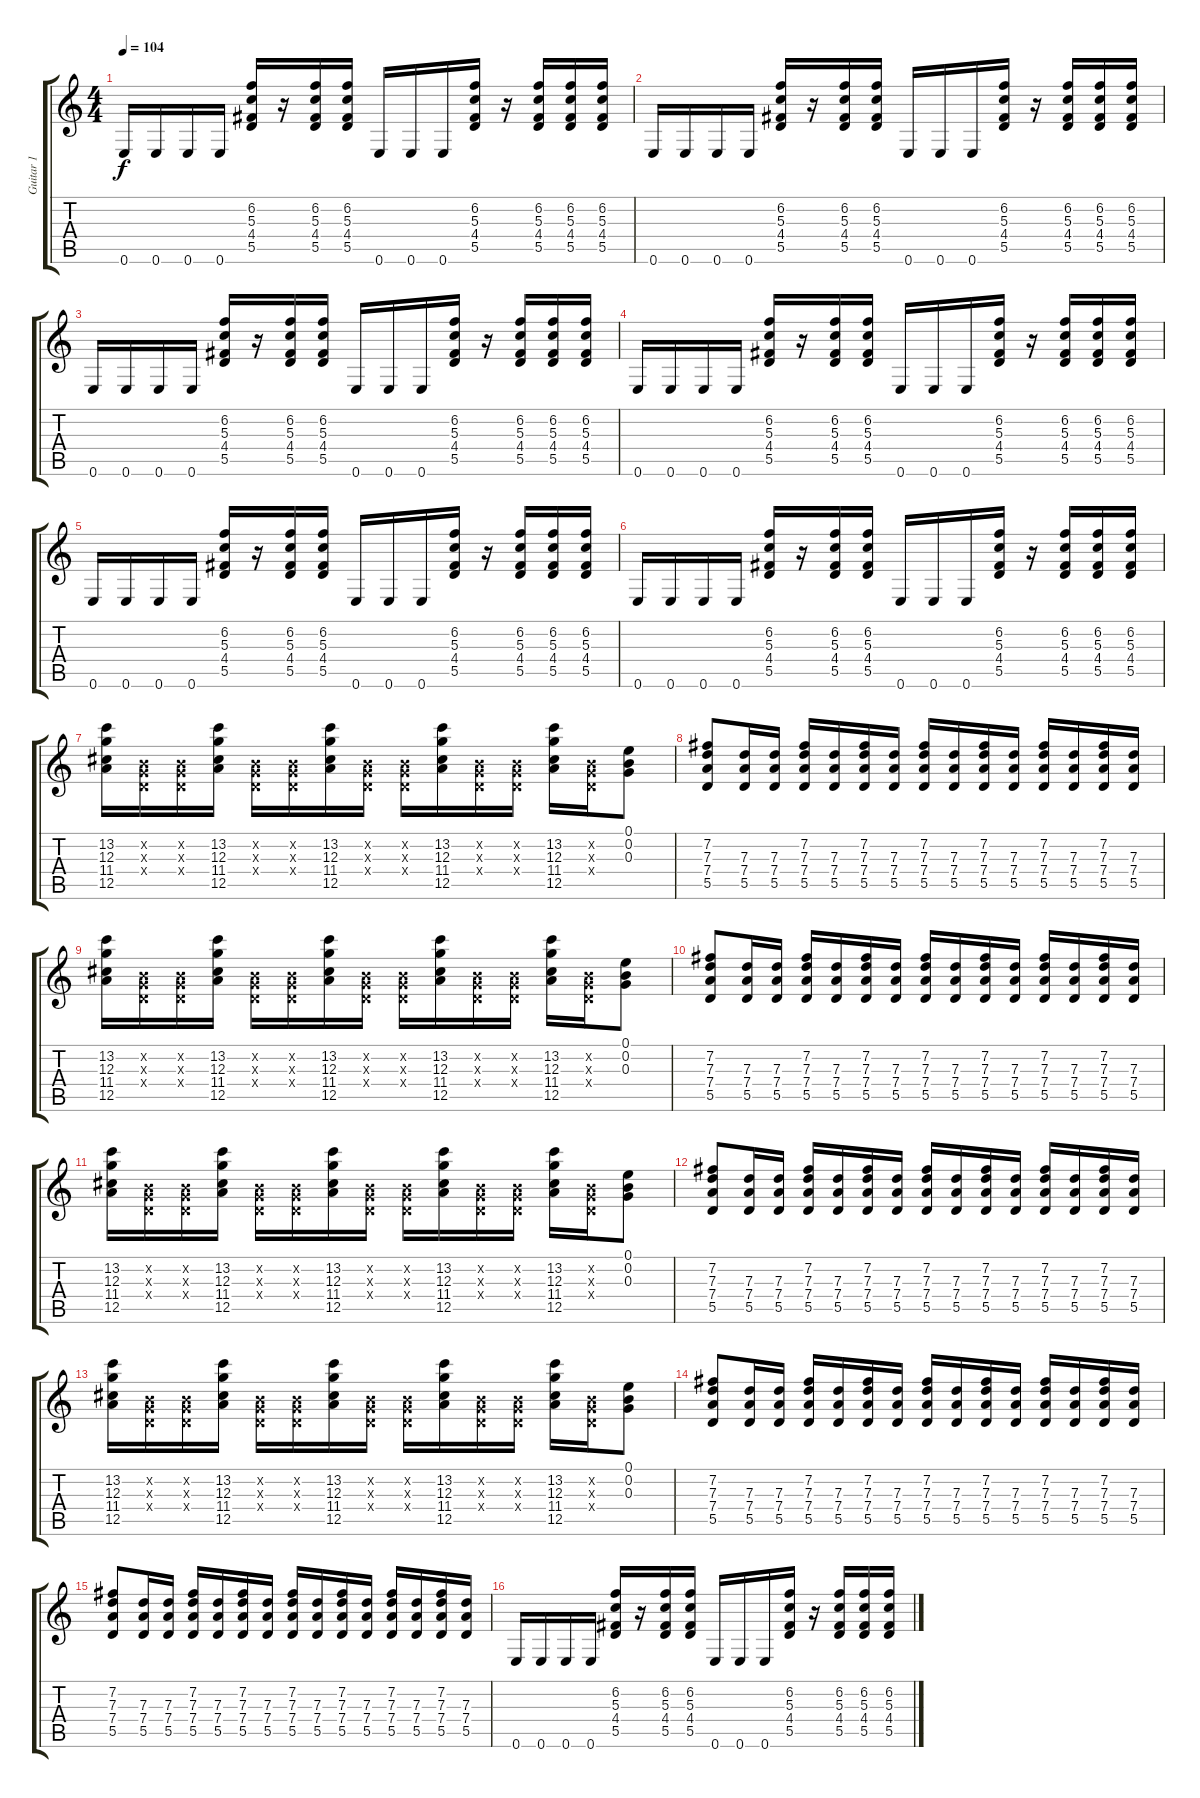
\track ("Guitar 1" "Guitar 1") {instrument distortionguitar}
\staff {score tabs}
\tuning (E4 B3 G3 D3 A2 E2) {hide}
\ts (4 4)
\tempo 104
\clef g2
\ks c
0.6.16{dy f} 0.6.16 0.6.16 0.6.16 (6.2 5.3 4.4 5.5).16 r.16 (6.2 5.3 4.4 5.5).16 (6.2 5.3 4.4 5.5).16 0.6.16 0.6.16 0.6.16 (6.2 5.3 4.4 5.5).16 r.16 (6.2 5.3 4.4 5.5).16 (6.2 5.3 4.4 5.5).16 (6.2 5.3 4.4 5.5).16 |
0.6.16 0.6.16 0.6.16 0.6.16 (6.2 5.3 4.4 5.5).16 r.16 (6.2 5.3 4.4 5.5).16 (6.2 5.3 4.4 5.5).16 0.6.16 0.6.16 0.6.16 (6.2 5.3 4.4 5.5).16 r.16 (6.2 5.3 4.4 5.5).16 (6.2 5.3 4.4 5.5).16 (6.2 5.3 4.4 5.5).16 |
0.6.16 0.6.16 0.6.16 0.6.16 (6.2 5.3 4.4 5.5).16 r.16 (6.2 5.3 4.4 5.5).16 (6.2 5.3 4.4 5.5).16 0.6.16 0.6.16 0.6.16 (6.2 5.3 4.4 5.5).16 r.16 (6.2 5.3 4.4 5.5).16 (6.2 5.3 4.4 5.5).16 (6.2 5.3 4.4 5.5).16 |
0.6.16 0.6.16 0.6.16 0.6.16 (6.2 5.3 4.4 5.5).16 r.16 (6.2 5.3 4.4 5.5).16 (6.2 5.3 4.4 5.5).16 0.6.16 0.6.16 0.6.16 (6.2 5.3 4.4 5.5).16 r.16 (6.2 5.3 4.4 5.5).16 (6.2 5.3 4.4 5.5).16 (6.2 5.3 4.4 5.5).16 |
0.6.16 0.6.16 0.6.16 0.6.16 (6.2 5.3 4.4 5.5).16 r.16 (6.2 5.3 4.4 5.5).16 (6.2 5.3 4.4 5.5).16 0.6.16 0.6.16 0.6.16 (6.2 5.3 4.4 5.5).16 r.16 (6.2 5.3 4.4 5.5).16 (6.2 5.3 4.4 5.5).16 (6.2 5.3 4.4 5.5).16 |
0.6.16 0.6.16 0.6.16 0.6.16 (6.2 5.3 4.4 5.5).16 r.16 (6.2 5.3 4.4 5.5).16 (6.2 5.3 4.4 5.5).16 0.6.16 0.6.16 0.6.16 (6.2 5.3 4.4 5.5).16 r.16 (6.2 5.3 4.4 5.5).16 (6.2 5.3 4.4 5.5).16 (6.2 5.3 4.4 5.5).16 |
(13.2 12.3 11.4 12.5).16 (0.2{x} 0.3{x} 0.4{x}).16 (0.2{x} 0.3{x} 0.4{x}).16 (13.2 12.3 11.4 12.5).16 (0.2{x} 0.3{x} 0.4{x}).16 (0.2{x} 0.3{x} 0.4{x}).16 (13.2 12.3 11.4 12.5).16 (0.2{x} 0.3{x} 0.4{x}).16 (0.2{x} 0.3{x} 0.4{x}).16 (13.2 12.3 11.4 12.5).16 (0.2{x} 0.3{x} 0.4{x}).16 (0.2{x} 0.3{x} 0.4{x}).16 (13.2 12.3 11.4 12.5).16 (0.2{x} 0.3{x} 0.4{x}).16 (0.1 0.2 0.3).8 |
(7.2 7.3 7.4 5.5).8 (7.3 7.4 5.5).16 (7.3 7.4 5.5).16 (7.2 7.3 7.4 5.5).16 (7.3 7.4 5.5).16 (7.2 7.3 7.4 5.5).16 (7.3 7.4 5.5).16 (7.2 7.3 7.4 5.5).16 (7.3 7.4 5.5).16 (7.2 7.3 7.4 5.5).16 (7.3 7.4 5.5).16 (7.2 7.3 7.4 5.5).16 (7.3 7.4 5.5).16 (7.2 7.3 7.4 5.5).16 (7.3 7.4 5.5).16 |
(13.2 12.3 11.4 12.5).16 (0.2{x} 0.3{x} 0.4{x}).16 (0.2{x} 0.3{x} 0.4{x}).16 (13.2 12.3 11.4 12.5).16 (0.2{x} 0.3{x} 0.4{x}).16 (0.2{x} 0.3{x} 0.4{x}).16 (13.2 12.3 11.4 12.5).16 (0.2{x} 0.3{x} 0.4{x}).16 (0.2{x} 0.3{x} 0.4{x}).16 (13.2 12.3 11.4 12.5).16 (0.2{x} 0.3{x} 0.4{x}).16 (0.2{x} 0.3{x} 0.4{x}).16 (13.2 12.3 11.4 12.5).16 (0.2{x} 0.3{x} 0.4{x}).16 (0.1 0.2 0.3).8 |
(7.2 7.3 7.4 5.5).8 (7.3 7.4 5.5).16 (7.3 7.4 5.5).16 (7.2 7.3 7.4 5.5).16 (7.3 7.4 5.5).16 (7.2 7.3 7.4 5.5).16 (7.3 7.4 5.5).16 (7.2 7.3 7.4 5.5).16 (7.3 7.4 5.5).16 (7.2 7.3 7.4 5.5).16 (7.3 7.4 5.5).16 (7.2 7.3 7.4 5.5).16 (7.3 7.4 5.5).16 (7.2 7.3 7.4 5.5).16 (7.3 7.4 5.5).16 |
(13.2 12.3 11.4 12.5).16 (0.2{x} 0.3{x} 0.4{x}).16 (0.2{x} 0.3{x} 0.4{x}).16 (13.2 12.3 11.4 12.5).16 (0.2{x} 0.3{x} 0.4{x}).16 (0.2{x} 0.3{x} 0.4{x}).16 (13.2 12.3 11.4 12.5).16 (0.2{x} 0.3{x} 0.4{x}).16 (0.2{x} 0.3{x} 0.4{x}).16 (13.2 12.3 11.4 12.5).16 (0.2{x} 0.3{x} 0.4{x}).16 (0.2{x} 0.3{x} 0.4{x}).16 (13.2 12.3 11.4 12.5).16 (0.2{x} 0.3{x} 0.4{x}).16 (0.1 0.2 0.3).8 |
(7.2 7.3 7.4 5.5).8 (7.3 7.4 5.5).16 (7.3 7.4 5.5).16 (7.2 7.3 7.4 5.5).16 (7.3 7.4 5.5).16 (7.2 7.3 7.4 5.5).16 (7.3 7.4 5.5).16 (7.2 7.3 7.4 5.5).16 (7.3 7.4 5.5).16 (7.2 7.3 7.4 5.5).16 (7.3 7.4 5.5).16 (7.2 7.3 7.4 5.5).16 (7.3 7.4 5.5).16 (7.2 7.3 7.4 5.5).16 (7.3 7.4 5.5).16 |
(13.2 12.3 11.4 12.5).16 (0.2{x} 0.3{x} 0.4{x}).16 (0.2{x} 0.3{x} 0.4{x}).16 (13.2 12.3 11.4 12.5).16 (0.2{x} 0.3{x} 0.4{x}).16 (0.2{x} 0.3{x} 0.4{x}).16 (13.2 12.3 11.4 12.5).16 (0.2{x} 0.3{x} 0.4{x}).16 (0.2{x} 0.3{x} 0.4{x}).16 (13.2 12.3 11.4 12.5).16 (0.2{x} 0.3{x} 0.4{x}).16 (0.2{x} 0.3{x} 0.4{x}).16 (13.2 12.3 11.4 12.5).16 (0.2{x} 0.3{x} 0.4{x}).16 (0.1 0.2 0.3).8 |
(7.2 7.3 7.4 5.5).8 (7.3 7.4 5.5).16 (7.3 7.4 5.5).16 (7.2 7.3 7.4 5.5).16 (7.3 7.4 5.5).16 (7.2 7.3 7.4 5.5).16 (7.3 7.4 5.5).16 (7.2 7.3 7.4 5.5).16 (7.3 7.4 5.5).16 (7.2 7.3 7.4 5.5).16 (7.3 7.4 5.5).16 (7.2 7.3 7.4 5.5).16 (7.3 7.4 5.5).16 (7.2 7.3 7.4 5.5).16 (7.3 7.4 5.5).16 |
(7.2 7.3 7.4 5.5).8 (7.3 7.4 5.5).16 (7.3 7.4 5.5).16 (7.2 7.3 7.4 5.5).16 (7.3 7.4 5.5).16 (7.2 7.3 7.4 5.5).16 (7.3 7.4 5.5).16 (7.2 7.3 7.4 5.5).16 (7.3 7.4 5.5).16 (7.2 7.3 7.4 5.5).16 (7.3 7.4 5.5).16 (7.2 7.3 7.4 5.5).16 (7.3 7.4 5.5).16 (7.2 7.3 7.4 5.5).16 (7.3 7.4 5.5).16 |
0.6.16 0.6.16 0.6.16 0.6.16 (6.2 5.3 4.4 5.5).16 r.16 (6.2 5.3 4.4 5.5).16 (6.2 5.3 4.4 5.5).16 0.6.16 0.6.16 0.6.16 (6.2 5.3 4.4 5.5).16 r.16 (6.2 5.3 4.4 5.5).16 (6.2 5.3 4.4 5.5).16 (6.2 5.3 4.4 5.5).16
